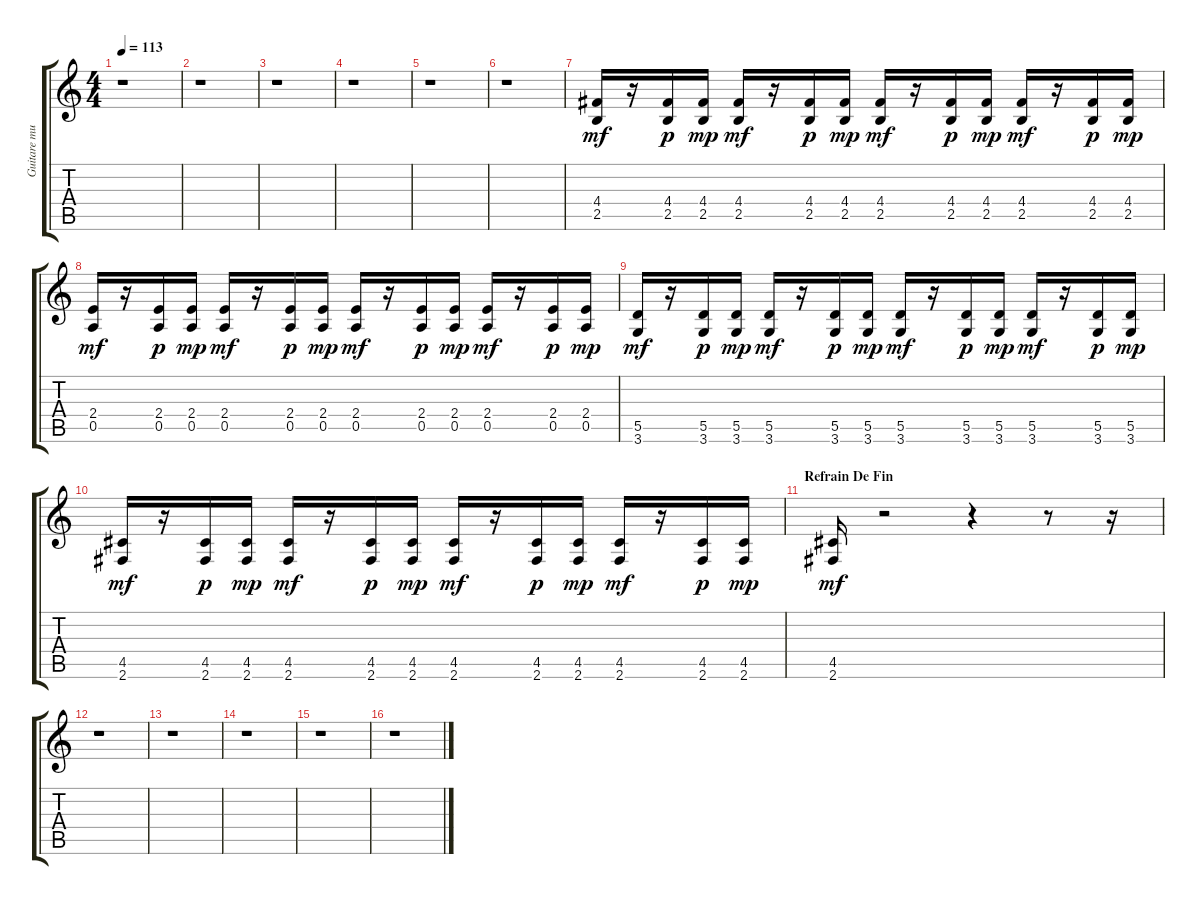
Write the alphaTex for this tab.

\track ("Guitare muted" "Guitare mu") {instrument electricguitarmuted}
\staff {score tabs}
\tuning (E4 B3 G3 D3 A2 E2) {hide}
\ts (4 4)
\tempo 113
\clef g2
\ks c
r.1{dy mf} |
r.1 |
r.1 |
r.1 |
r.1 |
r.1 |
(4.4 2.5).16 r.16 (4.4 2.5).16{dy p} (4.4 2.5).16{dy mp} (4.4 2.5).16{dy mf} r.16 (4.4 2.5).16{dy p} (4.4 2.5).16{dy mp} (4.4 2.5).16{dy mf} r.16 (4.4 2.5).16{dy p} (4.4 2.5).16{dy mp} (4.4 2.5).16{dy mf} r.16 (4.4 2.5).16{dy p} (4.4 2.5).16{dy mp} |
(2.4 0.5).16{dy mf} r.16 (2.4 0.5).16{dy p} (2.4 0.5).16{dy mp} (2.4 0.5).16{dy mf} r.16 (2.4 0.5).16{dy p} (2.4 0.5).16{dy mp} (2.4 0.5).16{dy mf} r.16 (2.4 0.5).16{dy p} (2.4 0.5).16{dy mp} (2.4 0.5).16{dy mf} r.16 (2.4 0.5).16{dy p} (2.4 0.5).16{dy mp} |
(5.5 3.6).16{dy mf} r.16 (5.5 3.6).16{dy p} (5.5 3.6).16{dy mp} (5.5 3.6).16{dy mf} r.16 (5.5 3.6).16{dy p} (5.5 3.6).16{dy mp} (5.5 3.6).16{dy mf} r.16 (5.5 3.6).16{dy p} (5.5 3.6).16{dy mp} (5.5 3.6).16{dy mf} r.16 (5.5 3.6).16{dy p} (5.5 3.6).16{dy mp} |
(4.5 2.6).16{dy mf} r.16 (4.5 2.6).16{dy p} (4.5 2.6).16{dy mp} (4.5 2.6).16{dy mf} r.16 (4.5 2.6).16{dy p} (4.5 2.6).16{dy mp} (4.5 2.6).16{dy mf} r.16 (4.5 2.6).16{dy p} (4.5 2.6).16{dy mp} (4.5 2.6).16{dy mf} r.16 (4.5 2.6).16{dy p} (4.5 2.6).16{dy mp} |
\section ("" "Refrain De Fin")
(4.5 2.6).16{dy mf} r.2 r.4 r.8 r.16 |
r.1 |
r.1 |
r.1 |
r.1 |
r.1
